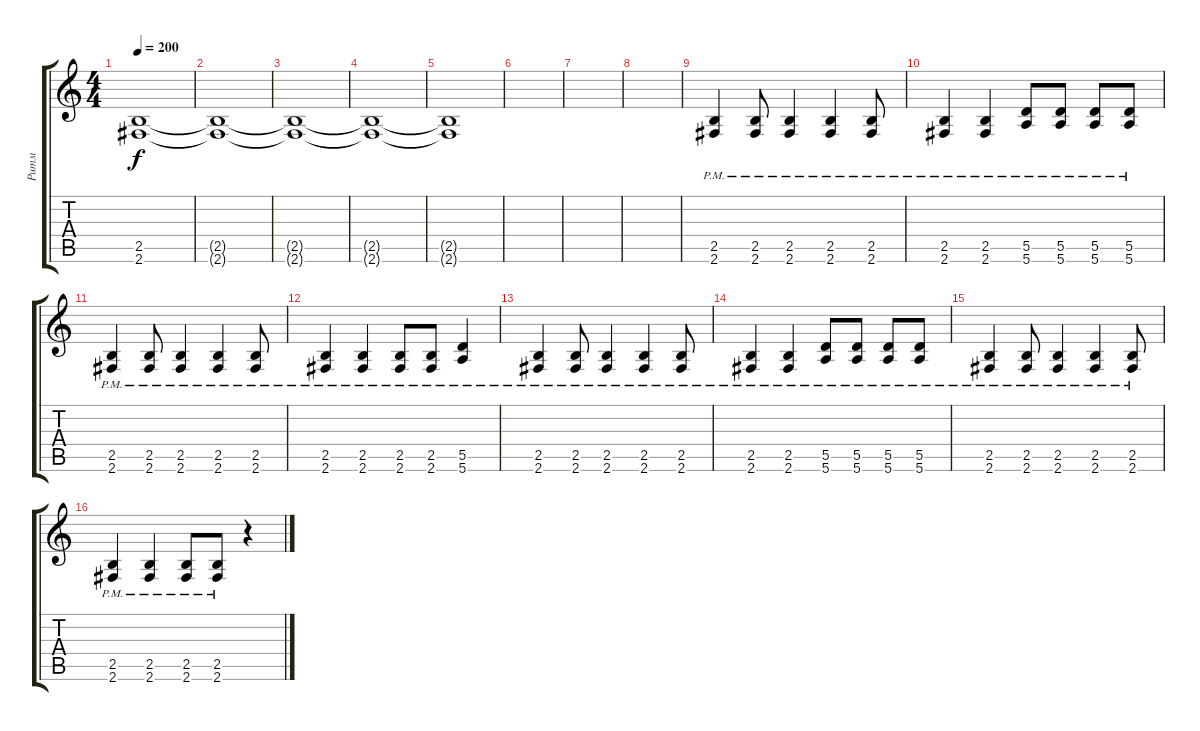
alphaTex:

\track ("Ритм" "Ритм") {instrument distortionguitar}
\staff {score tabs}
\tuning (E4 B3 G3 D3 A2 E2) {hide}
\ts (4 4)
\tempo 200
\clef g2
\ks c
(2.5 2.6).1{dy f} |
(2.5{t} 2.6{t}).1 |
(2.5{t} 2.6{t}).1 |
(2.5{t} 2.6{t}).1 |
(2.5{t} 2.6{t}).1 |
|
|
|
(2.5{pm} 2.6{pm}).4 (2.5{pm} 2.6{pm}).8 (2.5{pm} 2.6{pm}).4 (2.5{pm} 2.6{pm}).4 (2.5{pm} 2.6{pm}).8 |
(2.5{pm} 2.6{pm}).4 (2.5{pm} 2.6{pm}).4 (5.5{pm} 5.6{pm}).8 (5.5{pm} 5.6{pm}).8 (5.5{pm} 5.6{pm}).8 (5.5{pm} 5.6{pm}).8 |
(2.5{pm} 2.6{pm}).4 (2.5{pm} 2.6{pm}).8 (2.5{pm} 2.6{pm}).4 (2.5{pm} 2.6{pm}).4 (2.5{pm} 2.6{pm}).8 |
(2.5{pm} 2.6{pm}).4 (2.5{pm} 2.6{pm}).4 (2.5{pm} 2.6{pm}).8 (2.5{pm} 2.6{pm}).8 (5.5{pm} 5.6{pm}).4 |
(2.5{pm} 2.6{pm}).4 (2.5{pm} 2.6{pm}).8 (2.5{pm} 2.6{pm}).4 (2.5{pm} 2.6{pm}).4 (2.5{pm} 2.6{pm}).8 |
(2.5{pm} 2.6{pm}).4 (2.5{pm} 2.6{pm}).4 (5.5{pm} 5.6{pm}).8 (5.5{pm} 5.6{pm}).8 (5.5{pm} 5.6{pm}).8 (5.5{pm} 5.6{pm}).8 |
(2.5{pm} 2.6{pm}).4 (2.5{pm} 2.6{pm}).8 (2.5{pm} 2.6{pm}).4 (2.5{pm} 2.6{pm}).4 (2.5{pm} 2.6{pm}).8 |
(2.5{pm} 2.6{pm}).4 (2.5{pm} 2.6{pm}).4 (2.5{pm} 2.6{pm}).8 (2.5{pm} 2.6{pm}).8 r.4
